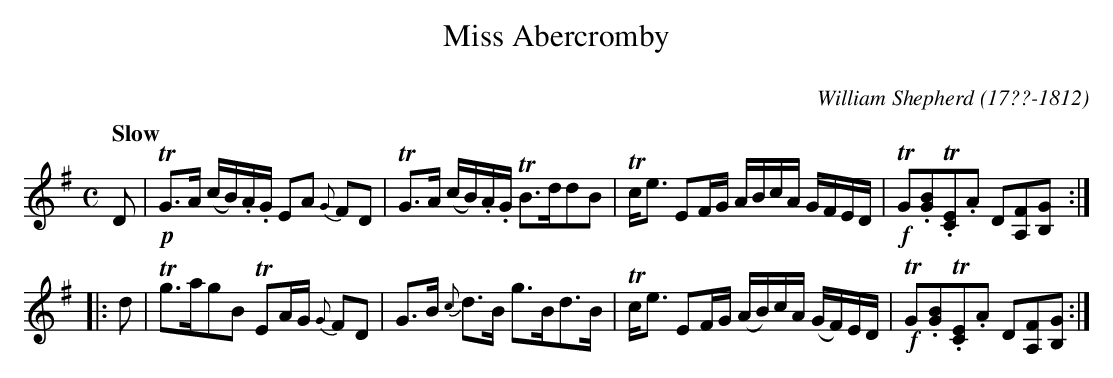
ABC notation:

X:1
T: Miss Abercromby
C:
Q: "Slow"
C: William Shepherd (17??-1812)
M: C
L: 1/16
K: G
D2 |\
!p!TG3A (cB).A.G E2A2 {G}F2D2 | TG3A (cB).A.G TB3dd2B2 |\
Tce3 E2FG ABcA GFED | !f!TG2.[B2G2]T.[E2C2].A2 D2[F2A,2][G2B,2] :|
|: d2 |\
Tg3ag2B2 TE2AG {G}F2D2 | G3B {c}d3B g3Bd3B |\
Tce3 E2FG (AB)cA (GF)ED | !f!TG2.[B2G2]T.[E2C2].A2 D2[F2A,2][G2B,2] :|
